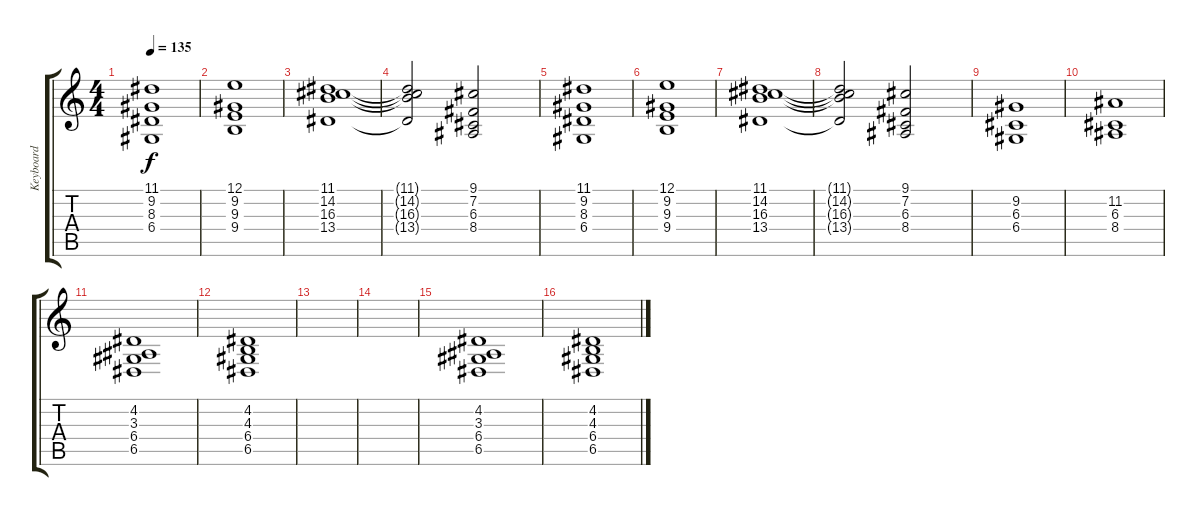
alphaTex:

\track ("Keyboard" "Keyboard") {instrument pad8sweep}
\staff {score tabs}
\tuning (E4 B3 G3 D3 A2 E2) {hide}
\ts (4 4)
\tempo 135
\clef g2
\ks c
(11.1 9.2 8.3 6.4).1{dy f} |
(12.1 9.2 9.3 9.4).1 |
(11.1 14.2 16.3 13.4).1 |
(11.1{t} 14.2{t} 16.3{t} 13.4{t}).2 (9.1 7.2 6.3 8.4).2 |
(11.1 9.2 8.3 6.4).1 |
(12.1 9.2 9.3 9.4).1 |
(11.1 14.2 16.3 13.4).1 |
(11.1{t} 14.2{t} 16.3{t} 13.4{t}).2 (9.1 7.2 6.3 8.4).2 |
(9.2 6.3 6.4).1 |
(11.2 6.3 8.4).1 |
(4.2 3.3 6.4 6.5).1{instrument choiraahs} |
(4.2 4.3 6.4 6.5).1 |
|
|
(4.2 3.3 6.4 6.5).1 |
(4.2 4.3 6.4 6.5).1
